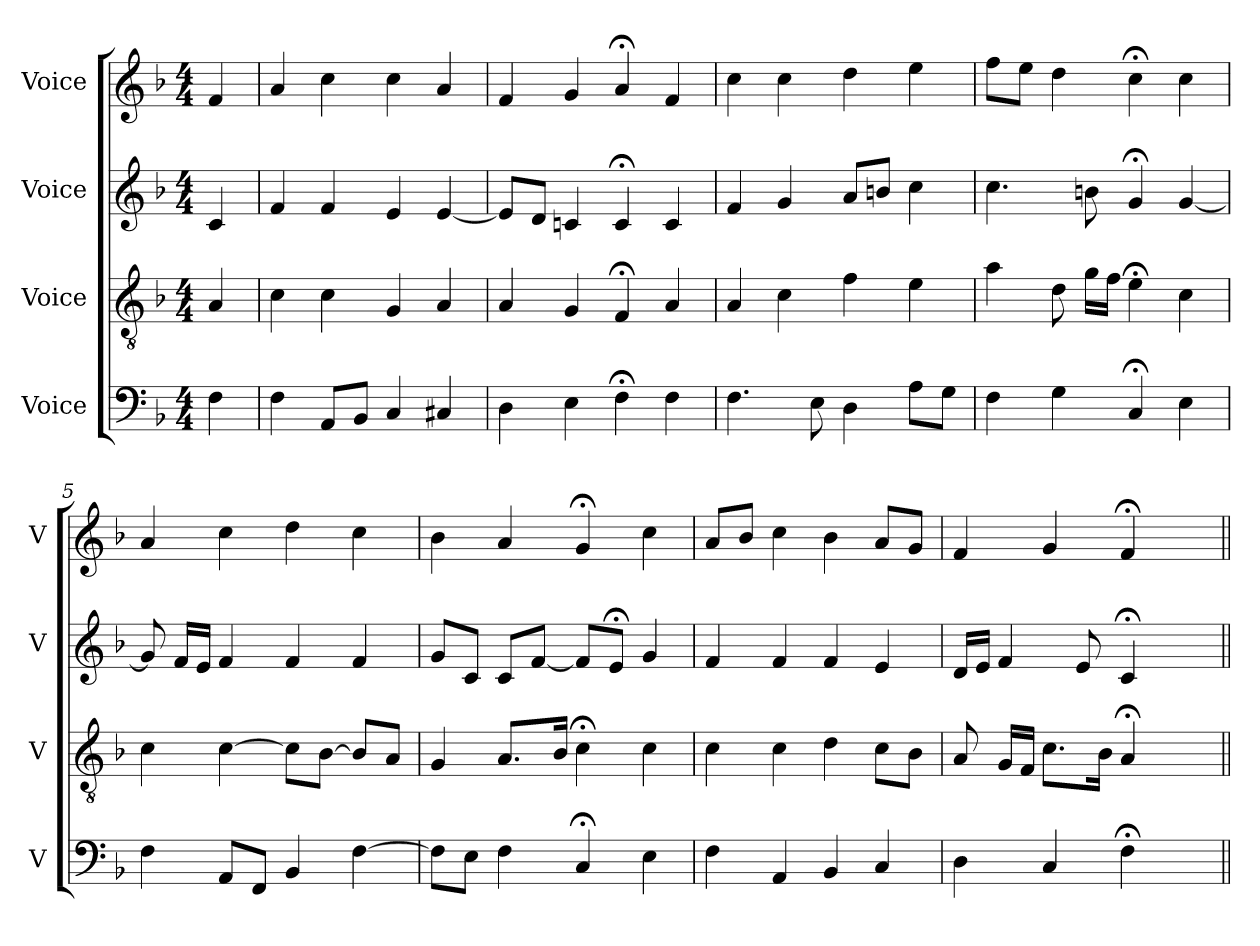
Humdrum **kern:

**kern	**kern	**kern	**kern
*part4	*part3	*part2	*part1
*staff4	*staff3	*staff2	*staff1
*I"Voice	*I"Voice	*I"Voice	*I"Voice
*I'V	*I'V	*I'V	*I'V
*clefF4	*clefGv2	*clefG2	*clefG2
*k[b-]	*k[b-]	*k[b-]	*k[b-]
*M4/4	*M4/4	*M4/4	*M4/4
*MM100	*MM100	*MM100	*MM100
=	=	=	=
4F\	4A/	4c/	4f/
=1	=1	=1	=1
4F\	4c\	4f/	4a/
8AA/L	4c\	4f/	4cc\
8BB-/J	.	.	.
4C/	4G/	4e/	4cc\
4C#X/	4A/	[4e/	4a/
=2	=2	=2	=2
4D\	4A/	8e/L]	4f/
.	.	8d/J	.
4E\	4G/	4cn/	4g/
4F;\	4F;/	4c;/	4a;/
4F\	4A/	4c/	4f/
=3	=3	=3	=3
4.F\	4A/	4f/	4cc\
.	4c\	4g/	4cc\
8E\	.	.	.
4D\	4f\	8a/L	4dd\
.	.	8bn/J	.
8A\L	4e\	4cc\	4ee\
8G\J	.	.	.
=4	=4	=4	=4
4F\	4a\	4.cc\	8ff\L
.	.	.	8ee\J
4G\	8d\	.	4dd\
.	16g\LL	8bn\	.
.	16f\JJ	.	.
4C;/	4e;\	4g;/	4cc;\
4E\	4c\	[4g/	4cc\
!!LO:LB:g=z
=5	=5	=5	=5
4F\	4c\	8g/]	4a/
.	.	16f/LL	.
.	.	16e/JJ	.
8AA/L	[4c\	4f/	4cc\
8FF/J	.	.	.
4BB-/	8c\L]	4f/	4dd\
.	[8B-\J	.	.
[4F\	8B-/L]	4f/	4cc\
.	8A/J	.	.
=6	=6	=6	=6
8F\L]	4G/	8g/L	4b-\
8E\J	.	8c/J	.
4F\	8.A/L	8c/L	4a/
.	.	[8f/J	.
.	16B-/Jk	.	.
4C;/	4c;\	8f/L]	4g;/
.	.	8e;/J	.
4E\	4c\	4g/	4cc\
=7	=7	=7	=7
4F\	4c\	4f/	8a/L
.	.	.	8b-/J
4AA/	4c\	4f/	4cc\
4BB-/	4d\	4f/	4b-\
4C/	8c\L	4e/	8a/L
.	8B-\J	.	8g/J
=8	=8	=8	=8
4D\	8A/	16d/LL	4f/
.	.	16e/JJ	.
.	16G/LL	4f/	.
.	16F/JJ	.	.
4C/	8.c\L	.	4g/
.	.	8e/	.
.	16B-\Jk	.	.
4F;\	4A;/	4c;/	4f;/
4ryy	4ryy	4ryy	4ryy
=||	=||	=||	=||
*-	*-	*-	*-
